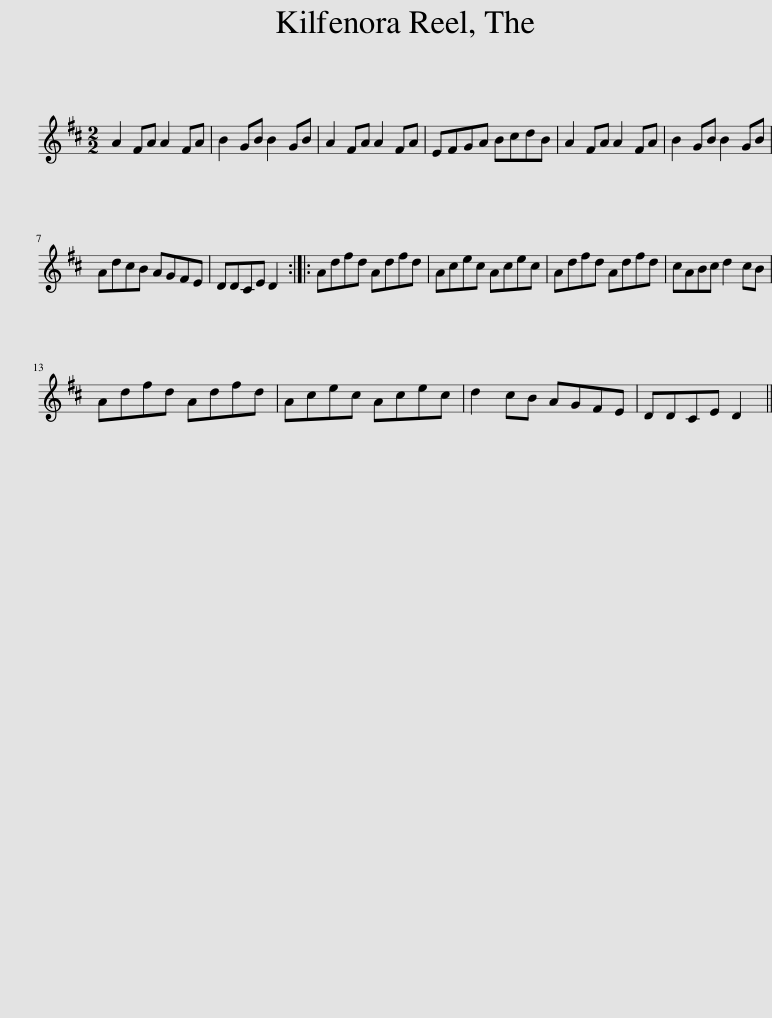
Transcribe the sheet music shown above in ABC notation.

X:1
L:1/8
M:2/2
I:linebreak $
K:D
V:1 treble
V:1
 A2 FA A2 FA | B2 GB B2 GB | A2 FA A2 FA | EFGA BcdB | A2 FA A2 FA | %5
 B2 GB B2 GB |$ AdcB AGFE | DDCE D2 :: Adfd Adfd | Acec Acec | %10
 Adfd Adfd | cABc d2 cB |$ Adfd Adfd | Acec Acec | d2 cB AGFE | %15
 DDCE D2 || %16
